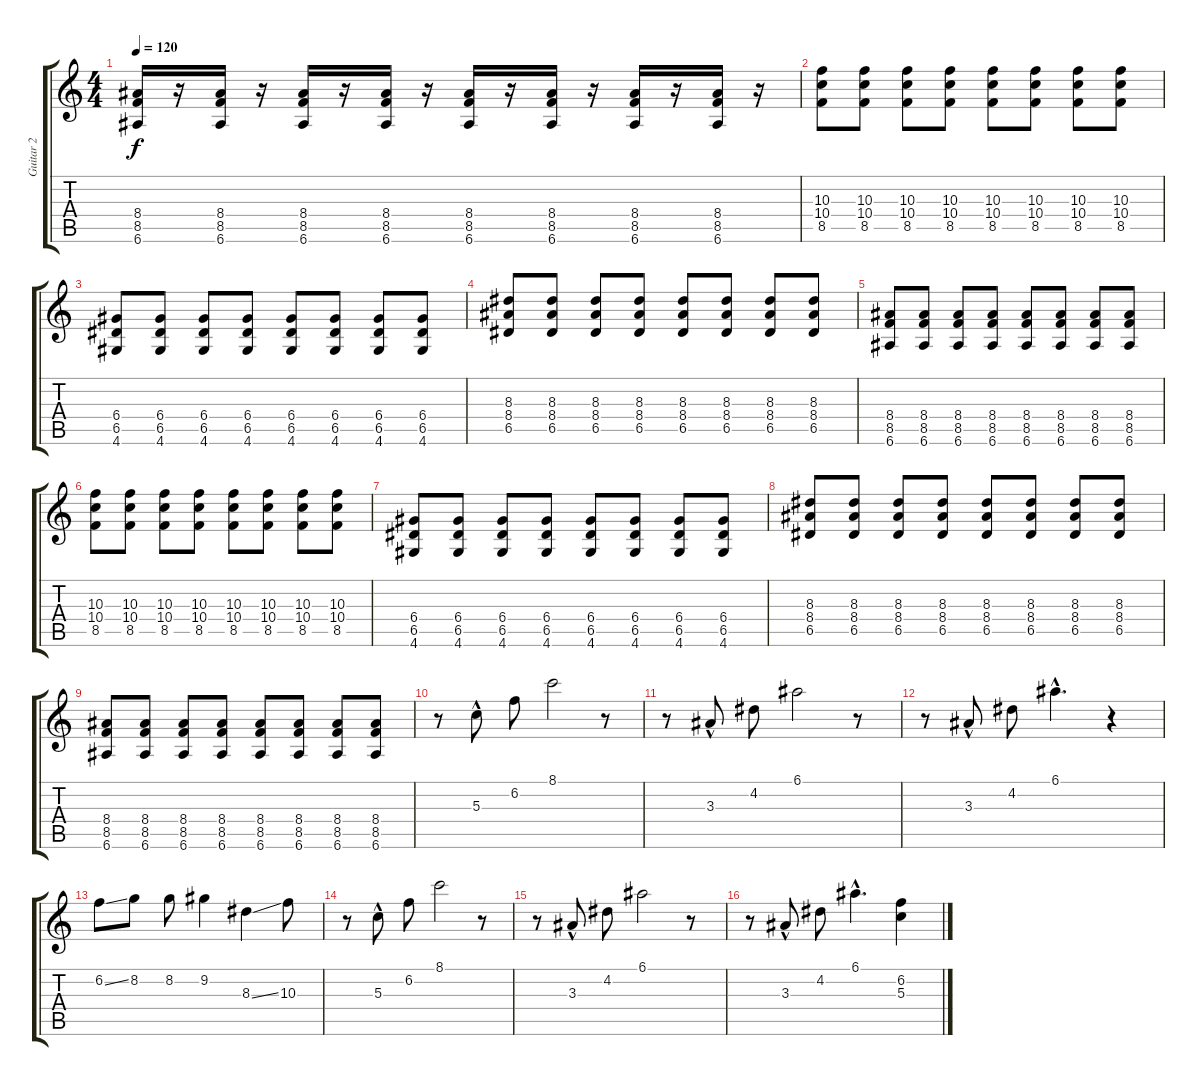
\track ("Guitar 2" "Guitar 2") {instrument distortionguitar}
\staff {score tabs}
\tuning (E4 B3 G3 D3 A2 E2) {hide}
\ts (4 4)
\tempo 120
\clef g2
\ks c
(8.4 8.5 6.6).16{dy f} r.16 (8.4 8.5 6.6).16 r.16 (8.4 8.5 6.6).16 r.16 (8.4 8.5 6.6).16 r.16 (8.4 8.5 6.6).16 r.16 (8.4 8.5 6.6).16 r.16 (8.4 8.5 6.6).16 r.16 (8.4 8.5 6.6).16 r.16 |
(10.3 10.4 8.5).8 (10.3 10.4 8.5).8 (10.3 10.4 8.5).8 (10.3 10.4 8.5).8 (10.3 10.4 8.5).8 (10.3 10.4 8.5).8 (10.3 10.4 8.5).8 (10.3 10.4 8.5).8 |
(6.4 6.5 4.6).8 (6.4 6.5 4.6).8 (6.4 6.5 4.6).8 (6.4 6.5 4.6).8 (6.4 6.5 4.6).8 (6.4 6.5 4.6).8 (6.4 6.5 4.6).8 (6.4 6.5 4.6).8 |
(8.3 8.4 6.5).8 (8.3 8.4 6.5).8 (8.3 8.4 6.5).8 (8.3 8.4 6.5).8 (8.3 8.4 6.5).8 (8.3 8.4 6.5).8 (8.3 8.4 6.5).8 (8.3 8.4 6.5).8 |
(8.4 8.5 6.6).8 (8.4 8.5 6.6).8 (8.4 8.5 6.6).8 (8.4 8.5 6.6).8 (8.4 8.5 6.6).8 (8.4 8.5 6.6).8 (8.4 8.5 6.6).8 (8.4 8.5 6.6).8 |
(10.3 10.4 8.5).8 (10.3 10.4 8.5).8 (10.3 10.4 8.5).8 (10.3 10.4 8.5).8 (10.3 10.4 8.5).8 (10.3 10.4 8.5).8 (10.3 10.4 8.5).8 (10.3 10.4 8.5).8 |
(6.4 6.5 4.6).8 (6.4 6.5 4.6).8 (6.4 6.5 4.6).8 (6.4 6.5 4.6).8 (6.4 6.5 4.6).8 (6.4 6.5 4.6).8 (6.4 6.5 4.6).8 (6.4 6.5 4.6).8 |
(8.3 8.4 6.5).8 (8.3 8.4 6.5).8 (8.3 8.4 6.5).8 (8.3 8.4 6.5).8 (8.3 8.4 6.5).8 (8.3 8.4 6.5).8 (8.3 8.4 6.5).8 (8.3 8.4 6.5).8 |
(8.4 8.5 6.6).8 (8.4 8.5 6.6).8 (8.4 8.5 6.6).8 (8.4 8.5 6.6).8 (8.4 8.5 6.6).8 (8.4 8.5 6.6).8 (8.4 8.5 6.6).8 (8.4 8.5 6.6).8 |
r.8 5.3{hac}.8 6.2.8 8.1.2 r.8 |
r.8 3.3{hac}.8 4.2.8 6.1.2 r.8 |
r.8 3.3{hac}.8 4.2.8 6.1{hac}.4{d} r.4 |
6.2{ss}.8 8.2.8 8.2.8 9.2.4 8.3{ss}.4 10.3.8 |
r.8 5.3{hac}.8 6.2.8 8.1.2 r.8 |
r.8 3.3{hac}.8 4.2.8 6.1.2 r.8 |
r.8 3.3{hac}.8 4.2.8 6.1{hac}.4{d} (6.2 5.3).4
